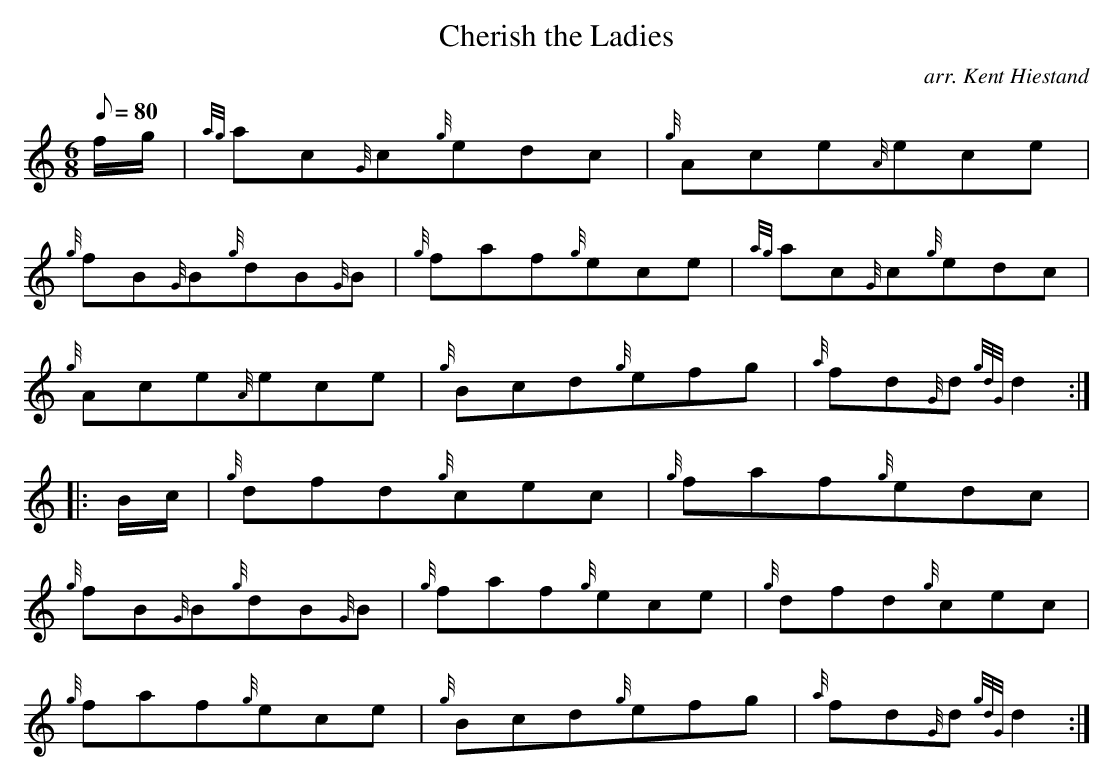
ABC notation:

X:1
T:Cherish the Ladies
M:6/8
L:1/8
Q:80
C:arr. Kent Hiestand
K:HP
f/2g/2 | \
{ag}ac{G}c{g}edc | \
{g}Ace{A}ece |
{g}fB{G}B{g}dB{G}B | \
{g}faf{g}ece | \
{ag}ac{G}c{g}edc |
{g}Ace{A}ece | \
{g}Bcd{g}efg | \
{a}fd{G}d{gdG}d2 ::
B/2c/2 | \
{g}dfd{g}cec | \
{g}faf{g}edc |
{g}fB{G}B{g}dB{G}B | \
{g}faf{g}ece | \
{g}dfd{g}cec |
{g}faf{g}ece | \
{g}Bcd{g}efg | \
{a}fd{G}d{gdG}d2 :|
